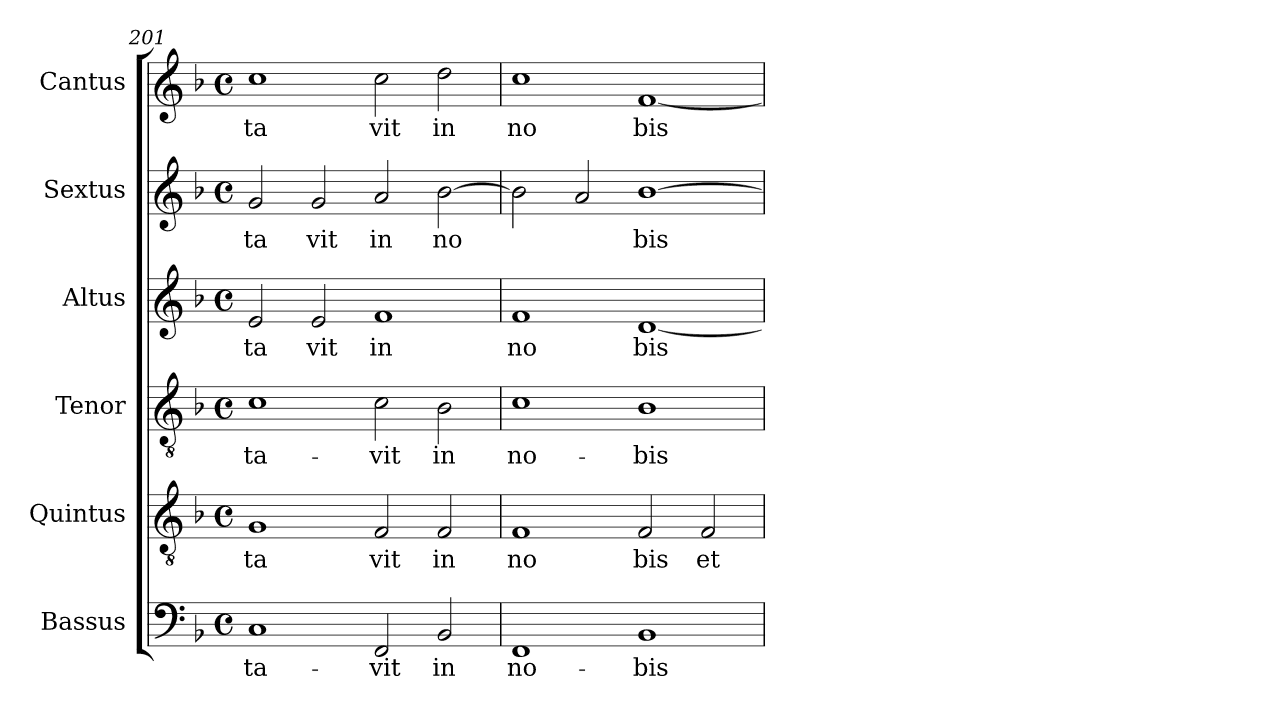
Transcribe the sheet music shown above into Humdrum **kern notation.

**kern	**text	**kern	**text	**kern	**text	**kern	**text	**kern	**text	**kern	**text
*part6	*part6	*part5	*part5	*part4	*part4	*part3	*part3	*part2	*part2	*part1	*part1
*staff6	*staff6	*staff5	*staff5	*staff4	*staff4	*staff3	*staff3	*staff2	*staff2	*staff1	*staff1
*I"Bassus	*	*I"Quintus	*	*I"Tenor	*	*I"Altus	*	*I"Sextus	*	*I"Cantus	*
*I'Bassus	*	*I'Quintus	*	*I'Tenor	*	*I'Altus	*	*I'Sextus	*	*I'Cantus	*
*clefF4	*	*clefGv2	*	*clefGv2	*	*clefG2	*	*clefG2	*	*clefG2	*
*k[b-]	*	*k[b-]	*	*k[b-]	*	*k[b-]	*	*k[b-]	*	*k[b-]	*
*F:	*	*F:	*	*F:	*	*F:	*	*F:	*	*F:	*
*M4/4	*	*M4/4	*	*M4/4	*	*M4/4	*	*M4/4	*	*M4/4	*
*met(c)	*	*met(c)	*	*met(c)	*	*met(c)	*	*met(c)	*	*met(c)	*
=201	=201	=201	=201	=201	=201	=201	=201	=201	=201	=201	=201
!	!LO:LY:b:cj	!	!LO:LY:b:cj	!	!LO:LY:b:cj	!	!LO:LY:b:cj	!	!LO:LY:b:cj	!	!LO:LY:b:cj
1C	-ta-	1G	ta	1c	-ta-	2e/	ta	2g/	ta	1cc	ta
!	!	!	!	!	!	!	!LO:LY:b:cj	!	!LO:LY:b:cj	!	!
.	.	.	.	.	.	2e/	vit	2g/	vit	.	.
!	!LO:LY:b:cj	!	!LO:LY:b:cj	!	!LO:LY:b:cj	!	!LO:LY:b:cj	!	!LO:LY:b:cj	!	!LO:LY:b:cj
2FF/	-vit	2F/	vit	2c\	-vit	1f	in	2a/	in	2cc\	vit
!	!LO:LY:b:cj	!	!LO:LY:b:cj	!	!LO:LY:b:cj	!	!	!	!LO:LY:b:cj	!	!LO:LY:b:cj
2BB-/	in	2F/	in	2B-\	in	.	.	[>2b-\	no	2dd\	in
=202	=202	=202	=202	=202	=202	=202	=202	=202	=202	=202	=202
!	!LO:LY:b:cj	!	!LO:LY:b:cj	!	!LO:LY:b:cj	!	!LO:LY:b:cj	!	!	!	!LO:LY:b:cj
1FF	no-	1F	no	1c	no-	1f	no	2b-\]	.	1cc	no
.	.	.	.	.	.	.	.	2a/	.	.	.
!	!LO:LY:b:cj	!	!LO:LY:b:cj	!	!LO:LY:b:cj	!	!LO:LY:b:cj	!	!LO:LY:b:cj	!	!LO:LY:b:cj
1BB-	-bis	2F/	bis	1B-	-bis	[<1d	bis	[>1b-	bis	[<1f	bis
!	!	!	!LO:LY:b:cj	!	!	!	!	!	!	!	!
.	.	2F/	et	.	.	.	.	.	.	.	.
=	=	=	=	=	=	=	=	=	=	=	=
*-	*-	*-	*-	*-	*-	*-	*-	*-	*-	*-	*-
